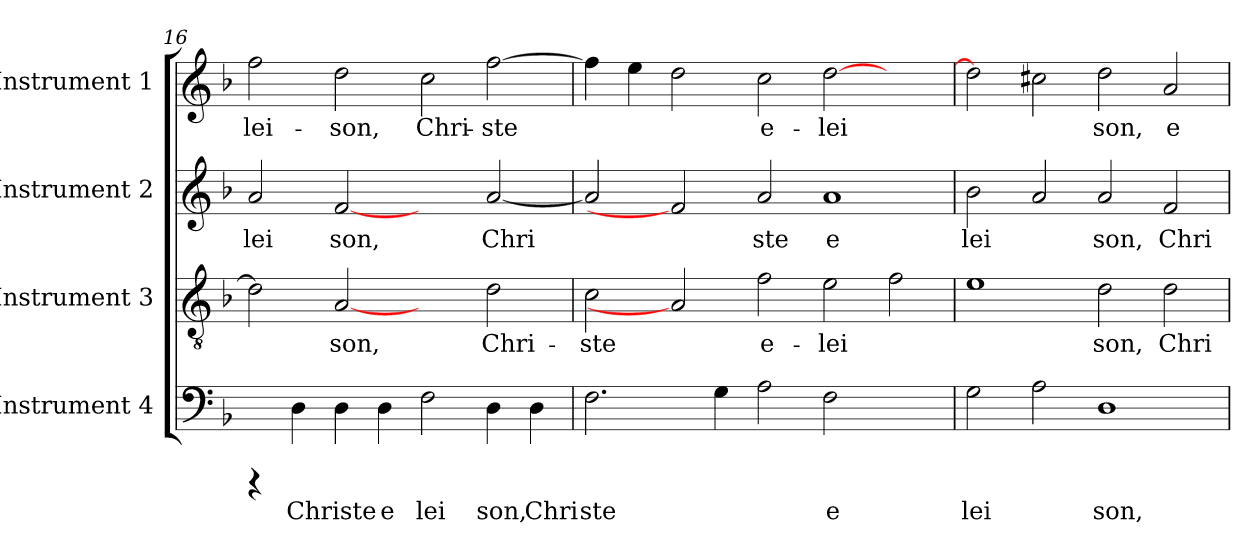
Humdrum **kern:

**kern	**text	**kern	**text	**kern	**text	**kern	**text
*part4	*part4	*part3	*part3	*part2	*part2	*part1	*part1
*staff4	*staff4	*staff3	*staff3	*staff2	*staff2	*staff1	*staff1
*I"Instrument 4	*	*I"Instrument 3	*	*I"Instrument 2	*	*I"Instrument 1	*
!!LO:PB:g=z
*clefF4	*	*clefGv2	*	*clefG2	*	*clefG2	*
*k[b-]	*	*k[b-]	*	*k[b-]	*	*k[b-]	*
*F:	*	*F:	*	*F:	*	*F:	*
=16	=16	=16	=16	=16	=16	=16	=16
!	!	!	!LO:LY:b:cj	!	!LO:LY:b:cj	!	!LO:LY:b:cj
4rCCC	.	2d\]	.	2a/	lei	2ff\	-lei-
!	!LO:LY:b:cj	!	!	!	!	!	!
4D\	Christe	.	.	.	.	.	.
!	!LO:LY:b:cj	!	!LO:LY:b:cj	!	!LO:LY:b:cj	!	!LO:LY:b:cj
4D\	.	[2A	son,	[2f	son,	2dd\	-son,
!	!LO:LY:b:cj	!	!	!	!	!	!
4D\	e	.	.	.	.	.	.
!	!LO:LY:b:cj	!	!	!	!	!	!LO:LY:b:cj
2F\	lei	2ryy	.	2ryy	.	2cc\	Chri-
!	!LO:LY:b:cj	!	!LO:LY:b:cj	!	!LO:LY:b:cj	!	!LO:LY:b:cj
4D\	son,	2d\	Chri-	[<2a/	Chri	[>2ff\	-ste
!	!LO:LY:b:cj	!	!	!	!	!	!
4D\	Chri	.	.	.	.	.	.
=17	=17	=17	=17	=17	=17	=17	=17
!	!LO:LY:b:cj	!	!LO:LY:b:cj	!	!LO:LY:b:cj	!	!LO:LY:b:cj
2.F\	ste	2c\	-ste	2a/]	.	4ff\]	.
!	!	!	!	!	!	!	!LO:LY:b:cj
.	.	.	.	.	.	4ee\	.
!	!	!	!	!	!	!	!LO:LY:b:cj
.	.	2A]	.	2f]	.	2dd\	.
!	!LO:LY:b:cj	!	!	!	!	!	!
4G\	.	.	.	.	.	.	.
!	!LO:LY:b:cj	!	!LO:LY:b:cj	!	!LO:LY:b:cj	!	!LO:LY:b:cj
2A\	.	2f\	e-	2a/	ste	2cc\	e-
!	!LO:LY:b:cj	!	!LO:LY:b:cj	!	!LO:LY:b:cj	!	!LO:LY:b:cj
2F\	e	2e\	-lei-	1a	e	[>2dd\	-lei-
!	!	!	!LO:LY:b:cj	!	!	!	!
2ryy	.	2f\	--	.	.	2ryy	.
=18	=18	=18	=18	=18	=18	=18	=18
!	!LO:LY:b:cj	!	!LO:LY:b:cj	!	!LO:LY:b:cj	!	!LO:LY:b:cj
2G\	lei	1e	--	2b-\	lei	2dd\]	--
!	!LO:LY:b:cj	!	!	!	!LO:LY:b:cj	!	!LO:LY:b:cj
2A\	.	.	.	2a/	.	2cc#X\	--
!	!LO:LY:b:cj	!	!LO:LY:b:cj	!	!LO:LY:b:cj	!	!LO:LY:b:cj
1D	son,	2d\	-son,	2a/	son,	2dd\	-son,
!	!	!	!LO:LY:b:cj	!	!LO:LY:b:cj	!	!LO:LY:b:cj
.	.	2d\	Chri-	2f/	Chri	2a/	e-
=	=	=	=	=	=	=	=
*-	*-	*-	*-	*-	*-	*-	*-
